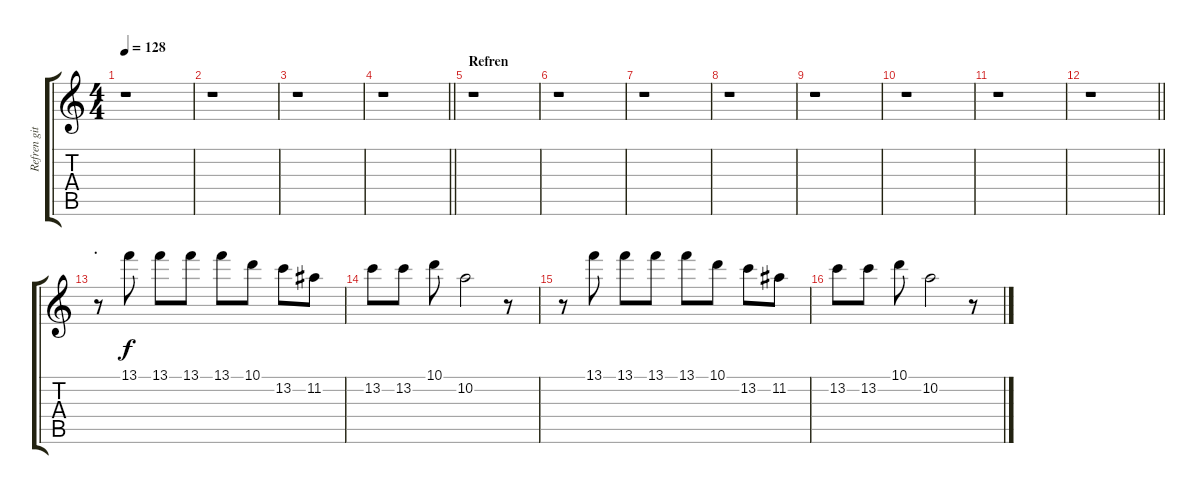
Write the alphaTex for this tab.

\track ("Refren gitara" "Refren git") {instrument distortionguitar}
\staff {score tabs}
\tuning (E4 B3 G3 D3 A2 E2) {hide}
\ts (4 4)
\tempo 128
\clef g2
\ks c
r.1{dy f} |
r.1 |
r.1 |
\barLineRight lightlight
r.1 |
\section ("" "Refren")
r.1 |
r.1 |
r.1 |
r.1 |
r.1 |
r.1 |
r.1 |
\barLineRight lightlight
r.1 |
\section ("" ".")
r.8 13.1.8 13.1.8 13.1.8 13.1.8 10.1.8 13.2.8 11.2.8 |
13.2.8 13.2.8 10.1.8 10.2.2 r.8 |
r.8 13.1.8 13.1.8 13.1.8 13.1.8 10.1.8 13.2.8 11.2.8 |
13.2.8 13.2.8 10.1.8 10.2.2 r.8
